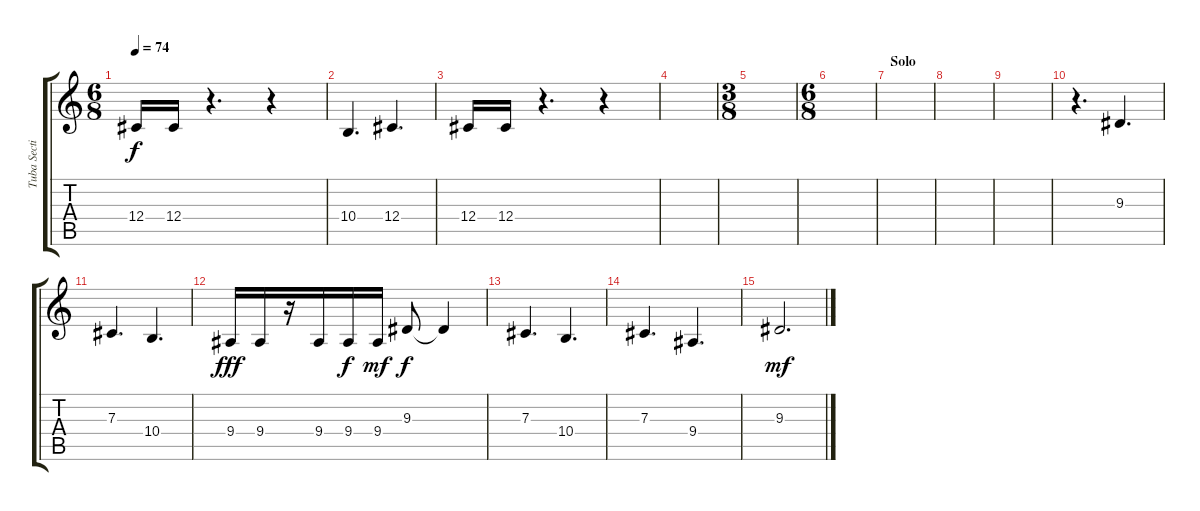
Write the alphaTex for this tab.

\track ("Tuba Section (SF Symphony)" "Tuba Secti") {instrument tuba}
\staff {score tabs}
\tuning (Eb4 Bb3 Gb3 Db3 Ab2 Eb2) {hide}
\ts (6 8)
\tempo 74
\clef g2
\ks c
12.4.16{dy f} 12.4.16 r.4{d} r.4 |
10.4.4{d} 12.4.4{d} |
12.4.16 12.4.16 r.4{d} r.4 |
|
\ts (3 8)
|
\ts (6 8)
|
\section ("" "Solo")
|
|
|
r.4{d} 9.3.4{d} |
7.3.4{d} 10.4.4{d} |
9.4.16{dy fff} 9.4.16 r.16 9.4.16 9.4.16{dy f} 9.4.16{dy mf} 9.3.8{dy f} 9.3{t}.4 |
7.3.4{d} 10.4.4{d} |
7.3.4{d} 9.4.4{d} |
9.3.2{d dy mf volume 8}
